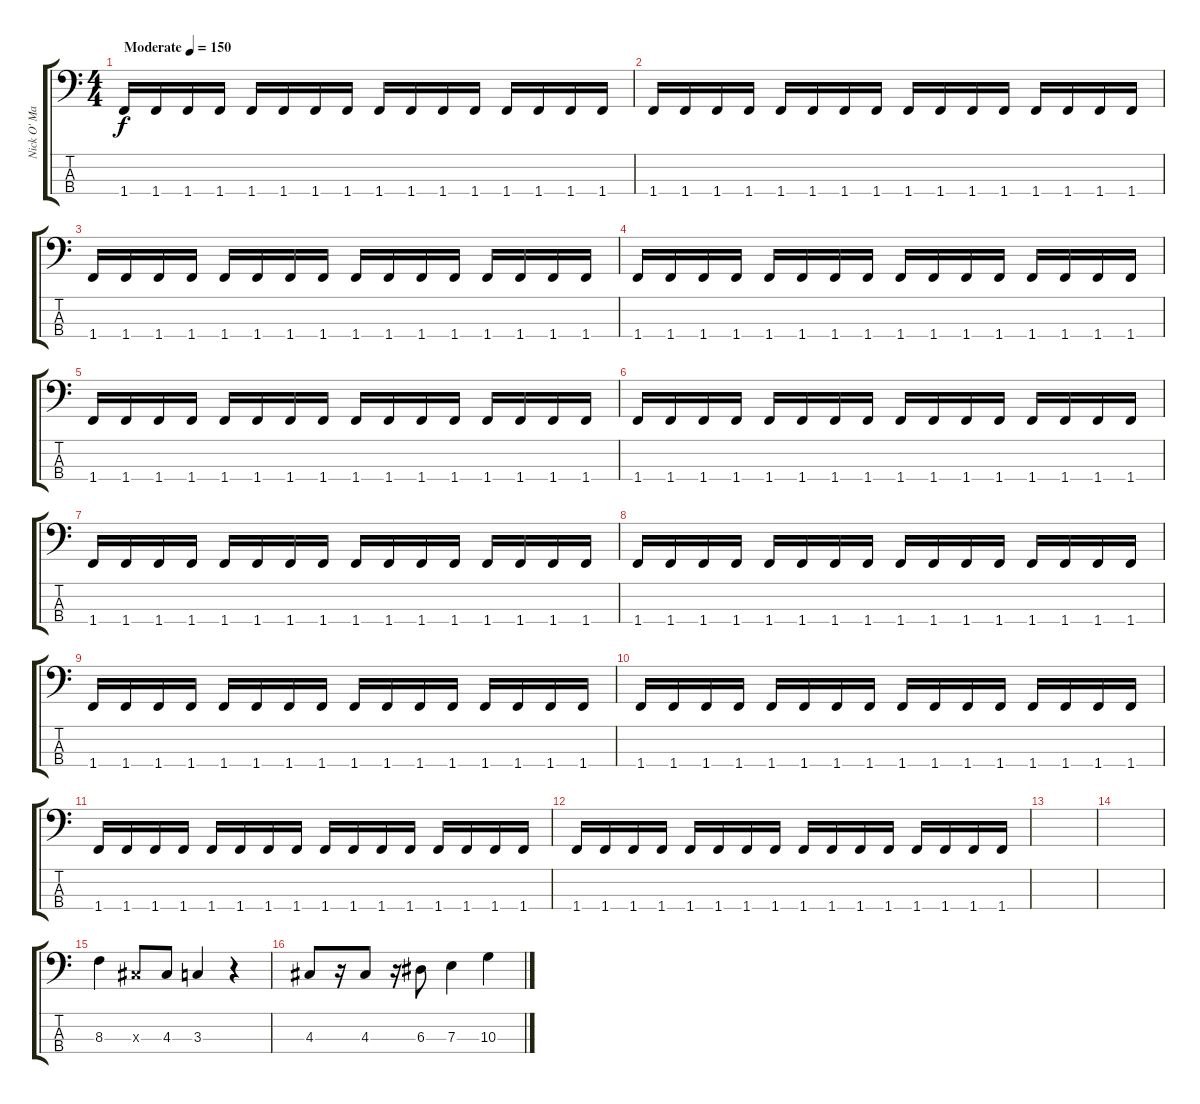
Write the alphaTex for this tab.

\track ("Nick O' Maily" "Nick O' Ma") {instrument electricbasspick}
\staff {score tabs}
\tuning (G2 D2 A1 E1) {hide}
\ts (4 4)
\tempo (150 "Moderate")
\clef f4
\ks c
1.4.16{dy f instrument electricbasspick} 1.4.16 1.4.16 1.4.16 1.4.16 1.4.16 1.4.16 1.4.16 1.4.16 1.4.16 1.4.16 1.4.16 1.4.16 1.4.16 1.4.16 1.4.16 |
1.4.16 1.4.16 1.4.16 1.4.16 1.4.16 1.4.16 1.4.16 1.4.16 1.4.16 1.4.16 1.4.16 1.4.16 1.4.16 1.4.16 1.4.16 1.4.16 |
1.4.16 1.4.16 1.4.16 1.4.16 1.4.16 1.4.16 1.4.16 1.4.16 1.4.16 1.4.16 1.4.16 1.4.16 1.4.16 1.4.16 1.4.16 1.4.16 |
1.4.16 1.4.16 1.4.16 1.4.16 1.4.16 1.4.16 1.4.16 1.4.16 1.4.16 1.4.16 1.4.16 1.4.16 1.4.16 1.4.16 1.4.16 1.4.16 |
1.4.16 1.4.16 1.4.16 1.4.16 1.4.16 1.4.16 1.4.16 1.4.16 1.4.16 1.4.16 1.4.16 1.4.16 1.4.16 1.4.16 1.4.16 1.4.16 |
1.4.16 1.4.16 1.4.16 1.4.16 1.4.16 1.4.16 1.4.16 1.4.16 1.4.16 1.4.16 1.4.16 1.4.16 1.4.16 1.4.16 1.4.16 1.4.16 |
1.4.16 1.4.16 1.4.16 1.4.16 1.4.16 1.4.16 1.4.16 1.4.16 1.4.16 1.4.16 1.4.16 1.4.16 1.4.16 1.4.16 1.4.16 1.4.16 |
1.4.16 1.4.16 1.4.16 1.4.16 1.4.16 1.4.16 1.4.16 1.4.16 1.4.16 1.4.16 1.4.16 1.4.16 1.4.16 1.4.16 1.4.16 1.4.16 |
1.4.16 1.4.16 1.4.16 1.4.16 1.4.16 1.4.16 1.4.16 1.4.16 1.4.16 1.4.16 1.4.16 1.4.16 1.4.16 1.4.16 1.4.16 1.4.16 |
1.4.16 1.4.16 1.4.16 1.4.16 1.4.16 1.4.16 1.4.16 1.4.16 1.4.16 1.4.16 1.4.16 1.4.16 1.4.16 1.4.16 1.4.16 1.4.16 |
1.4.16 1.4.16 1.4.16 1.4.16 1.4.16 1.4.16 1.4.16 1.4.16 1.4.16 1.4.16 1.4.16 1.4.16 1.4.16 1.4.16 1.4.16 1.4.16 |
1.4.16 1.4.16 1.4.16 1.4.16 1.4.16 1.4.16 1.4.16 1.4.16 1.4.16 1.4.16 1.4.16 1.4.16 1.4.16 1.4.16 1.4.16 1.4.16 |
|
|
8.3.4 4.3{x}.8 4.3.8 3.3.4 r.4 |
4.3.8 r.16 4.3.8 r.16 6.3.8 7.3.4 10.3.4
